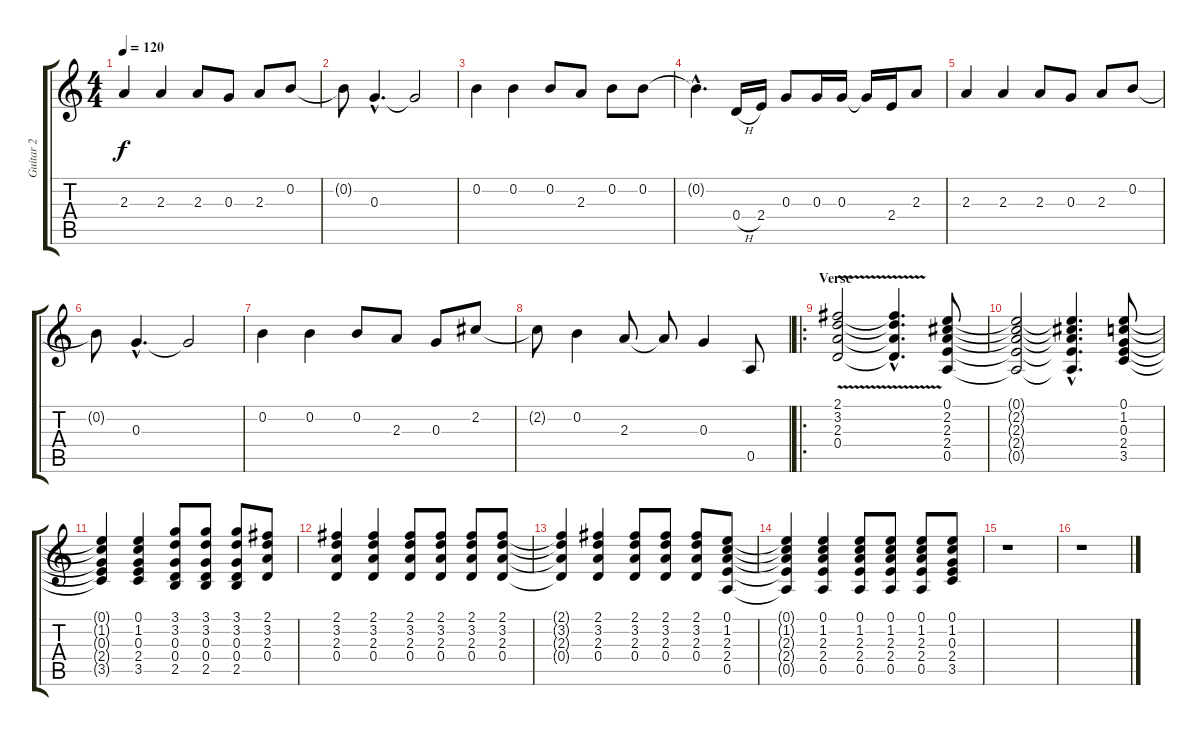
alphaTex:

\track ("Guitar 2" "Guitar 2") {instrument electricguitarclean}
\staff {score tabs}
\tuning (E4 B3 G3 D3 A2 E2) {hide}
\ts (4 4)
\tempo 120
\clef g2
\ks c
2.3.4{dy f instrument electricguitarclean} 2.3.4 2.3.8 0.3.8 2.3.8 0.2.8 |
0.2{t}.8 0.3{hac}.4{d} 0.3{t}.2 |
0.2.4 0.2.4 0.2.8 2.3.8 0.2.8 0.2.8 |
0.2{hac t}.4{d} 0.4{h}.16 2.4.16 0.3.8 0.3.16 0.3.16 0.3{t}.16 2.4.16 2.3.8 |
2.3.4 2.3.4 2.3.8 0.3.8 2.3.8 0.2.8 |
0.2{t}.8 0.3{hac}.4{d} 0.3{t}.2 |
0.2.4 0.2.4 0.2.8 2.3.8 0.3.8 2.2.8 |
2.2{t}.8 0.2.4 2.3.8 2.3{t}.8 0.3.4 0.5.8 |
\ro
\section ("" "Verse")
(2.1{v} 3.2{v} 2.3{v} 0.4{v}).2 (2.1{hac t} 3.2{hac t} 2.3{hac t} 0.4{hac t}).4{d} (0.1 2.2 2.3 2.4 0.5).8 |
(0.1{t} 2.2{t} 2.3{t} 2.4{t} 0.5{t}).2 (0.1{hac t} 2.2{hac t} 2.3{hac t} 2.4{hac t} 0.5{hac t}).4{d} (0.1 1.2 0.3 2.4 3.5).8 |
(0.1{t} 1.2{t} 0.3{t} 2.4{t} 3.5{t}).4 (0.1 1.2 0.3 2.4 3.5).4 (3.1 3.2 0.3 0.4 2.5).8 (3.1 3.2 0.3 0.4 2.5).8 (3.1 3.2 0.3 0.4 2.5).8 (2.1 3.2 2.3 0.4).8 |
(2.1 3.2 2.3 0.4).4 (2.1 3.2 2.3 0.4).4 (2.1 3.2 2.3 0.4).8 (2.1 3.2 2.3 0.4).8 (2.1 3.2 2.3 0.4).8 (2.1 3.2 2.3 0.4).8 |
(2.1{t} 3.2{t} 2.3{t} 0.4{t}).4 (2.1 3.2 2.3 0.4).4 (2.1 3.2 2.3 0.4).8 (2.1 3.2 2.3 0.4).8 (2.1 3.2 2.3 0.4).8 (0.1 1.2 2.3 2.4 0.5).8 |
(0.1{t} 1.2{t} 2.3{t} 2.4{t} 0.5{t}).4 (0.1 1.2 2.3 2.4 0.5).4 (0.1 1.2 2.3 2.4 0.5).8 (0.1 1.2 2.3 2.4 0.5).8 (0.1 1.2 2.3 2.4 0.5).8 (0.1 1.2 0.3 2.4 3.5).8 |
r.1 |
r.1
